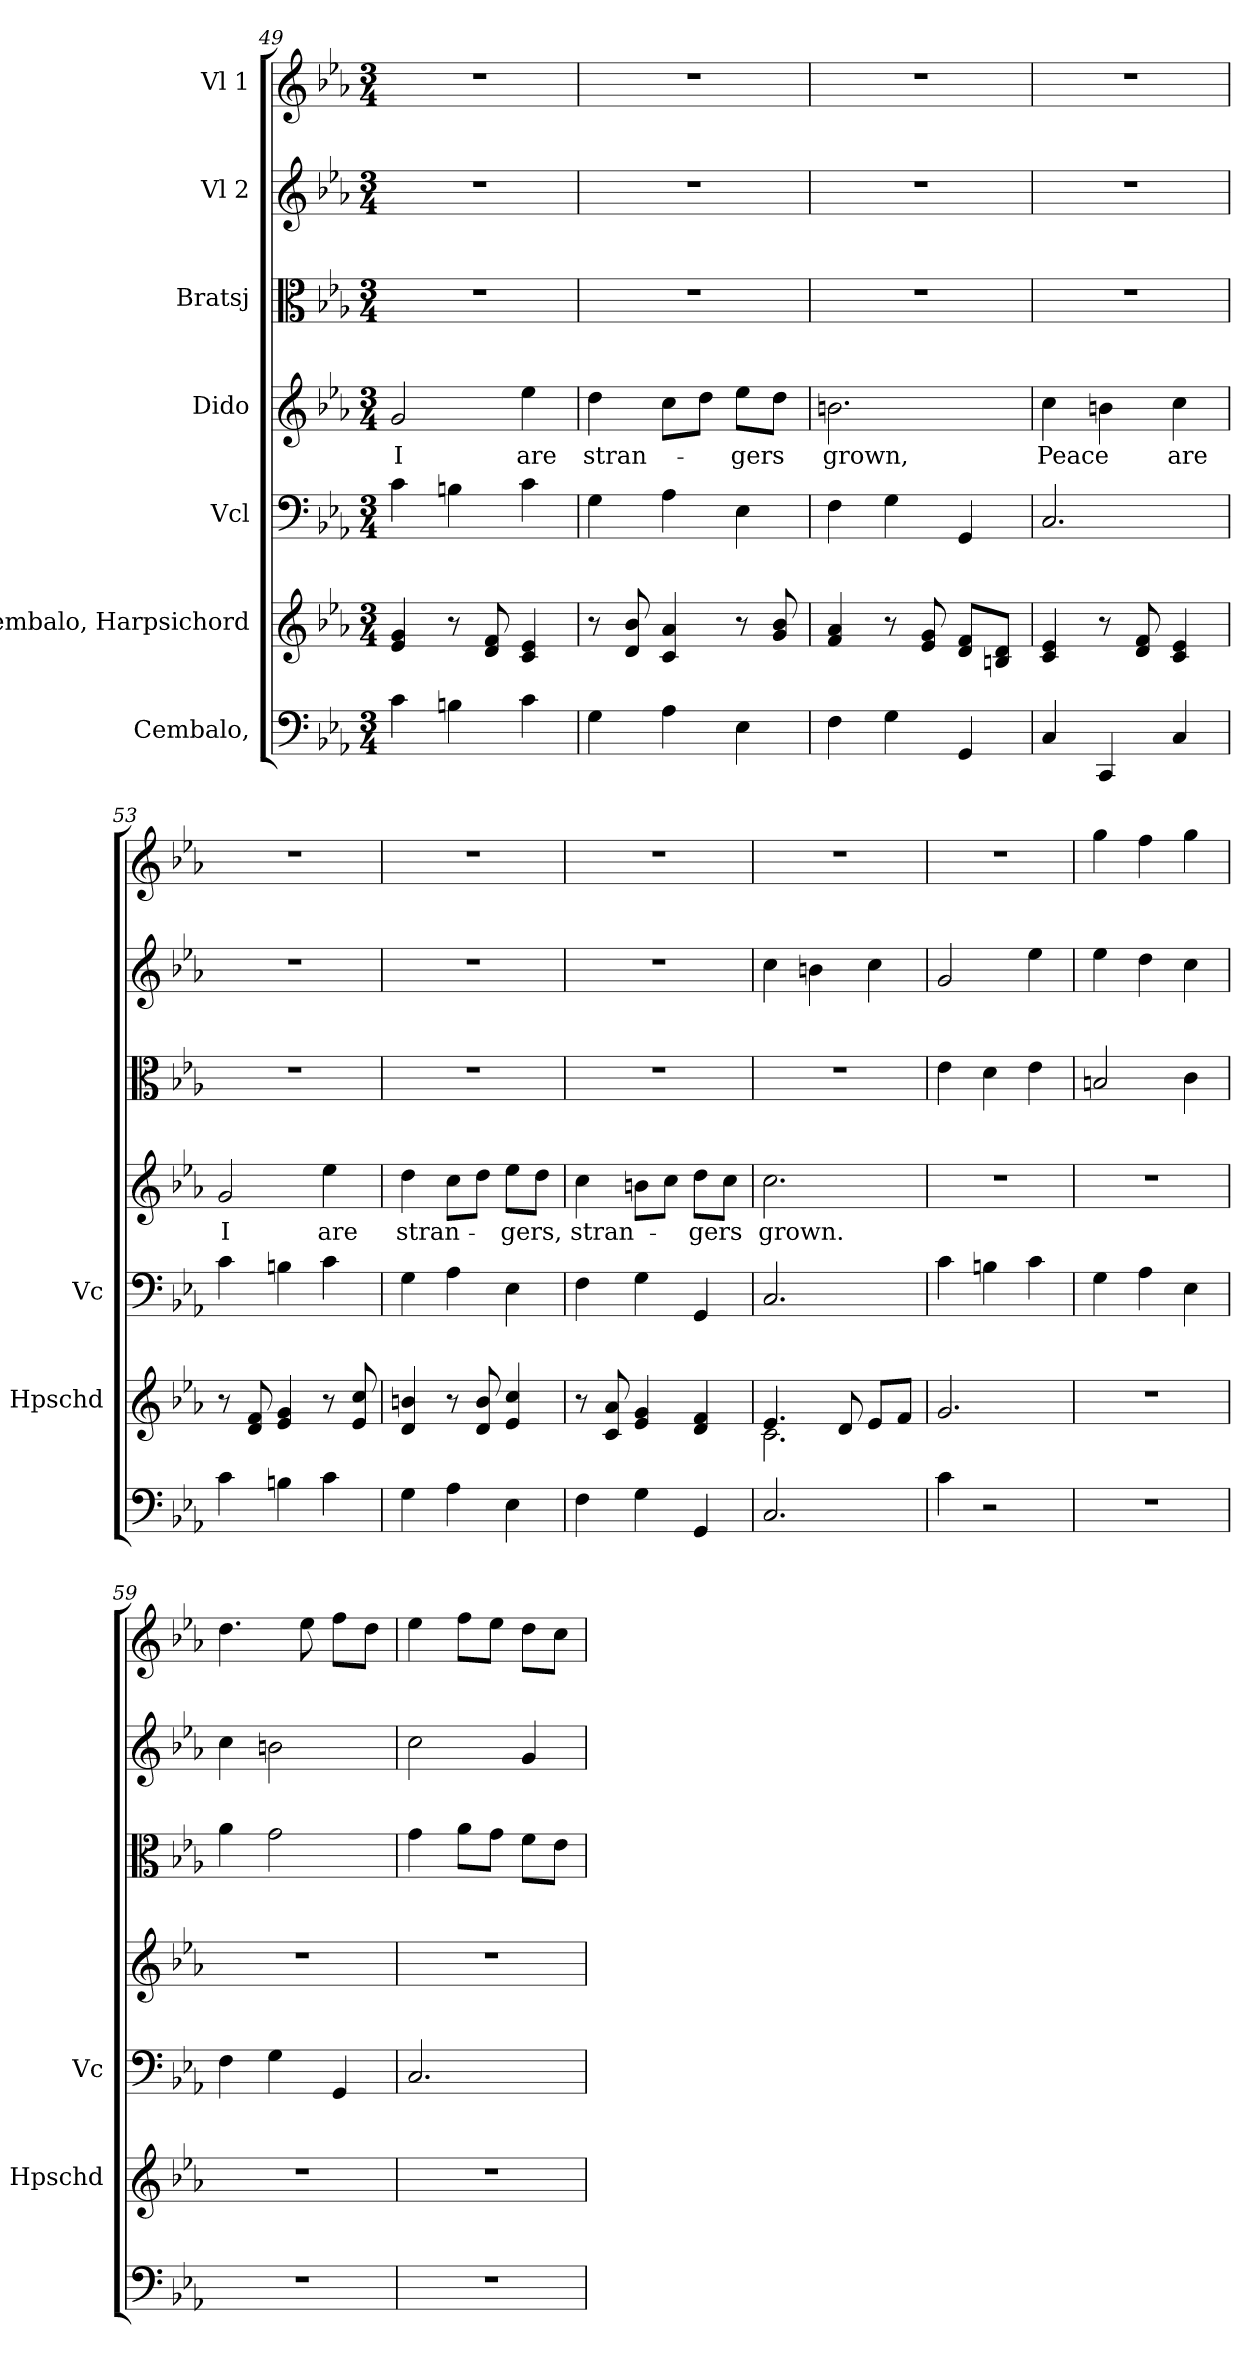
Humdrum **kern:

**kern	**kern	**kern	**kern	**text	**kern	**kern	**kern
*part7	*part6	*part5	*part4	*part4	*part3	*part2	*part1
*staff7	*staff6	*staff5	*staff4	*staff4	*staff3	*staff2	*staff1
*I"Cembalo,	*I"Cembalo, Harpsichord	*I"Vcl	*I"Dido	*	*I"Bratsj	*I"Vl 2	*I"Vl 1
*	*I'Hpschd	*I'Vc	*	*	*	*	*
!!LO:LB:g=z
*clefF4	*clefG2	*clefF4	*clefG2	*	*clefC3	*clefG2	*clefG2
*k[b-e-a-]	*k[b-e-a-]	*k[b-e-a-]	*k[b-e-a-]	*	*k[b-e-a-]	*k[b-e-a-]	*k[b-e-a-]
*M3/4	*M3/4	*M3/4	*M3/4	*	*M3/4	*M3/4	*M3/4
=49	=49	=49	=49	=49	=49	=49	=49
!	!	!	!	!LO:LY:b	!	!	!
4c\	4e-/ 4g/	4c\	2g/	I	2.r	2.r	2.r
4Bn\	8r	4Bn\	.	.	.	.	.
.	8d/ 8f/	.	.	.	.	.	.
!	!	!	!	!LO:LY:b	!	!	!
4c\	4c/ 4e-/	4c\	4ee-\	are	.	.	.
=50	=50	=50	=50	=50	=50	=50	=50
!	!	!	!	!LO:LY:b	!	!	!
4G\	8r	4G\	4dd\	stran-	2.r	2.r	2.r
.	8d/ 8b-/	.	.	.	.	.	.
4A-\	4c/ 4a-/	4A-\	8cc\L	.	.	.	.
.	.	.	8dd\J	.	.	.	.
!	!	!	!	!LO:LY:b	!	!	!
4E-\	8r	4E-\	8ee-\L	-gers	.	.	.
.	8g/ 8b-/	.	8dd\J	.	.	.	.
=51	=51	=51	=51	=51	=51	=51	=51
!	!	!	!	!LO:LY:b	!	!	!
4F\	4f/ 4a-/	4F\	2.bn\	grown,	2.r	2.r	2.r
4G\	8r	4G\	.	.	.	.	.
.	8e-/ 8g/	.	.	.	.	.	.
4GG/	8d/ 8f/L	4GG/	.	.	.	.	.
.	8Bn/ 8d/J	.	.	.	.	.	.
=52	=52	=52	=52	=52	=52	=52	=52
!	!	!	!	!LO:LY:b	!	!	!
4C/	4c/ 4e-/	2.C/	4cc\	Peace	2.r	2.r	2.r
4CC/	8r	.	4bn\	.	.	.	.
.	8d/ 8f/	.	.	.	.	.	.
!	!	!	!	!LO:LY:b	!	!	!
4C/	4c/ 4e-/	.	4cc\	are	.	.	.
=53	=53	=53	=53	=53	=53	=53	=53
!	!	!	!	!LO:LY:b	!	!	!
4c\	8r	4c\	2g/	I	2.r	2.r	2.r
.	8d/ 8f/	.	.	.	.	.	.
4Bn\	4e-/ 4g/	4Bn\	.	.	.	.	.
!	!	!	!	!LO:LY:b	!	!	!
4c\	8r	4c\	4ee-\	are	.	.	.
.	8e-/ 8cc/	.	.	.	.	.	.
=54	=54	=54	=54	=54	=54	=54	=54
!	!	!	!	!LO:LY:b	!	!	!
4G\	4d/ 4bn/	4G\	4dd\	stran-	2.r	2.r	2.r
4A-\	8r	4A-\	8cc\L	.	.	.	.
.	8d/ 8b/	.	8dd\J	.	.	.	.
!	!	!	!	!LO:LY:b	!	!	!
4E-\	4e-/ 4cc/	4E-\	8ee-\L	-gers,	.	.	.
.	.	.	8dd\J	.	.	.	.
!!LO:PB:g=z
=55	=55	=55	=55	=55	=55	=55	=55
!	!	!	!	!LO:LY:b	!	!	!
4F\	8r	4F\	4cc\	stran-	2.r	2.r	2.r
.	8c/ 8a-/	.	.	.	.	.	.
4G\	4e-/ 4g/	4G\	8bn\L	.	.	.	.
.	.	.	8cc\J	.	.	.	.
!	!	!	!	!LO:LY:b	!	!	!
4GG/	4d/ 4f/	4GG/	8dd\L	-gers	.	.	.
.	.	.	8cc\J	.	.	.	.
=56	=56	=56	=56	=56	=56	=56	=56
*	*^	*	*	*	*	*	*
!	!	!	!	!	!LO:LY:b	!	!	!
2.C/	4.e-/	2.c\	2.C/	2.cc\	grown.	2.r	4cc\	2.r
.	.	.	.	.	.	.	4bn\	.
.	8d/	.	.	.	.	.	.	.
.	8e-/L	.	.	.	.	.	4cc\	.
.	8f/J	.	.	.	.	.	.	.
*	*v	*v	*	*	*	*	*	*
=57	=57	=57	=57	=57	=57	=57	=57
4c\	2.g/	4c\	2.r	.	4e-\	2g/	2.r
2r	.	4Bn\	.	.	4d\	.	.
.	.	4c\	.	.	4e-\	4ee-\	.
=58	=58	=58	=58	=58	=58	=58	=58
2.r	2.r	4G\	2.r	.	2Bn/	4ee-\	4gg\
.	.	4A-\	.	.	.	4dd\	4ff\
.	.	4E-\	.	.	4c\	4cc\	4gg\
=59	=59	=59	=59	=59	=59	=59	=59
2.r	2.r	4F\	2.r	.	4a-\	4cc\	4.dd\
.	.	4G\	.	.	2g\	2bn\	.
.	.	.	.	.	.	.	8ee-\
.	.	4GG/	.	.	.	.	8ff\L
.	.	.	.	.	.	.	8dd\J
=60	=60	=60	=60	=60	=60	=60	=60
2.r	2.r	2.C/	2.r	.	4g\	2cc\	4ee-\
.	.	.	.	.	8a-\L	.	8ff\L
.	.	.	.	.	8g\J	.	8ee-\J
.	.	.	.	.	8f\L	4g/	8dd\L
.	.	.	.	.	8e-\J	.	8cc\J
=	=	=	=	=	=	=	=
*-	*-	*-	*-	*-	*-	*-	*-
